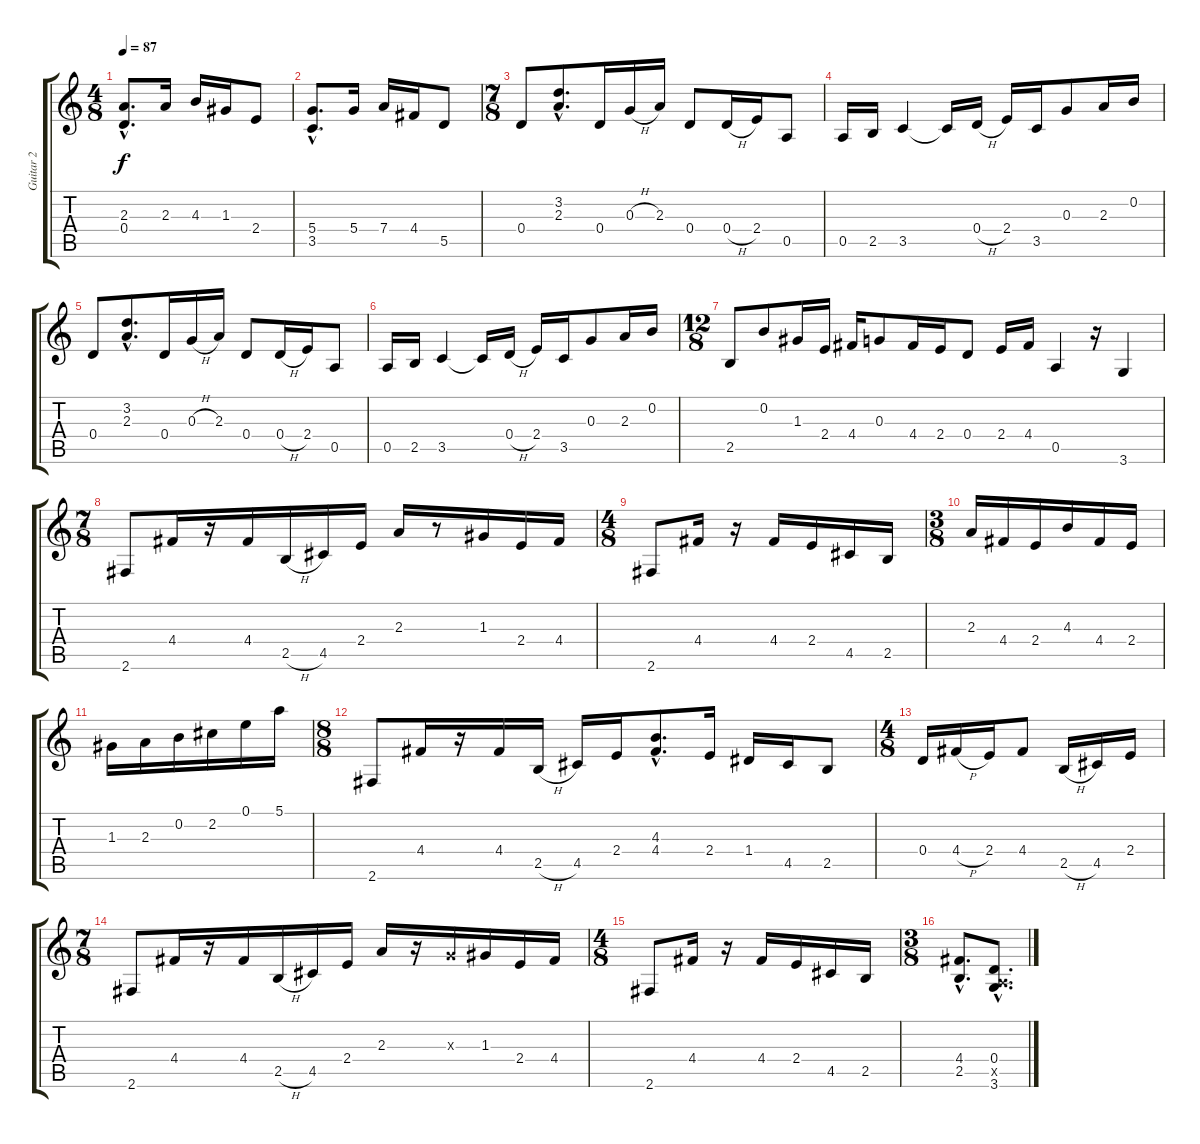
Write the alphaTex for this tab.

\track ("Guitar 2" "Guitar 2") {instrument acousticguitarsteel}
\staff {score tabs}
\tuning (E4 B3 G3 D3 A2 E2) {hide}
\ts (4 8)
\tempo 87
\clef g2
\ks c
(2.3{hac} 0.4{hac}).8{d dy f} 2.3.16 4.3.16 1.3.16 2.4.8 |
(5.4{hac} 3.5{hac}).8{d} 5.4.16 7.4.16 4.4.16 5.5.8 |
\ts (7 8)
0.4.8{instrument acousticguitarsteel} (3.2{hac} 2.3{hac}).8{d} 0.4.16 0.3{h}.16 2.3.16 0.4.8 0.4{h}.16 2.4.16 0.5.8 |
0.5.16 2.5.16 3.5.4 3.5{t}.16 0.4{h}.16 2.4.16 3.5.16 0.3.8 2.3.16 0.2.16 |
0.4.8 (3.2{hac} 2.3{hac}).8{d} 0.4.16 0.3{h}.16 2.3.16 0.4.8 0.4{h}.16 2.4.16 0.5.8 |
0.5.16 2.5.16 3.5.4 3.5{t}.16 0.4{h}.16 2.4.16 3.5.16 0.3.8 2.3.16 0.2.16 |
\ts (12 8)
2.5.8 0.2.8 1.3.16 2.4.16 4.4.16 0.3.8 4.4.16 2.4.16 0.4.8 2.4.16 4.4.16 0.5.4 r.16 3.6.4 |
\ts (7 8)
2.6.8 4.4.16 r.16 4.4.16 2.5{h}.16 4.5.16 2.4.16 2.3.16 r.8 1.3.16 2.4.16 4.4.16 |
\ts (4 8)
2.6.8 4.4.16 r.16 4.4.16 2.4.16 4.5.16 2.5.16 |
\ts (3 8)
2.3.16 4.4.16 2.4.16 4.3.16 4.4.16 2.4.16 |
1.3.16 2.3.16 0.2.16 2.2.16 0.1.16 5.1.16 |
\ts (8 8)
2.6.8 4.4.16 r.16 4.4.16 2.5{h}.16 4.5.16 2.4.16 (4.3{hac} 4.4{hac}).8{d} 2.4.16 1.4.16 4.5.16 2.5.8 |
\ts (4 8)
0.4.16 4.4{h}.16 2.4.16 4.4.8 2.5{h}.16{instrument overdrivenguitar} 4.5.16 2.4.16 |
\ts (7 8)
2.6.8 4.4.16 r.16 4.4.16 2.5{h}.16 4.5.16 2.4.16 2.3.16 r.16 0.3{x}.16 1.3.16 2.4.16 4.4.16 |
\ts (4 8)
2.6.8 4.4.16 r.16 4.4.16 2.4.16 4.5.16 2.5.16 |
\ts (3 8)
(4.4{hac} 2.5{hac}).8{d} (0.4{hac} 0.5{hac x} 3.6{hac}).8{d}
